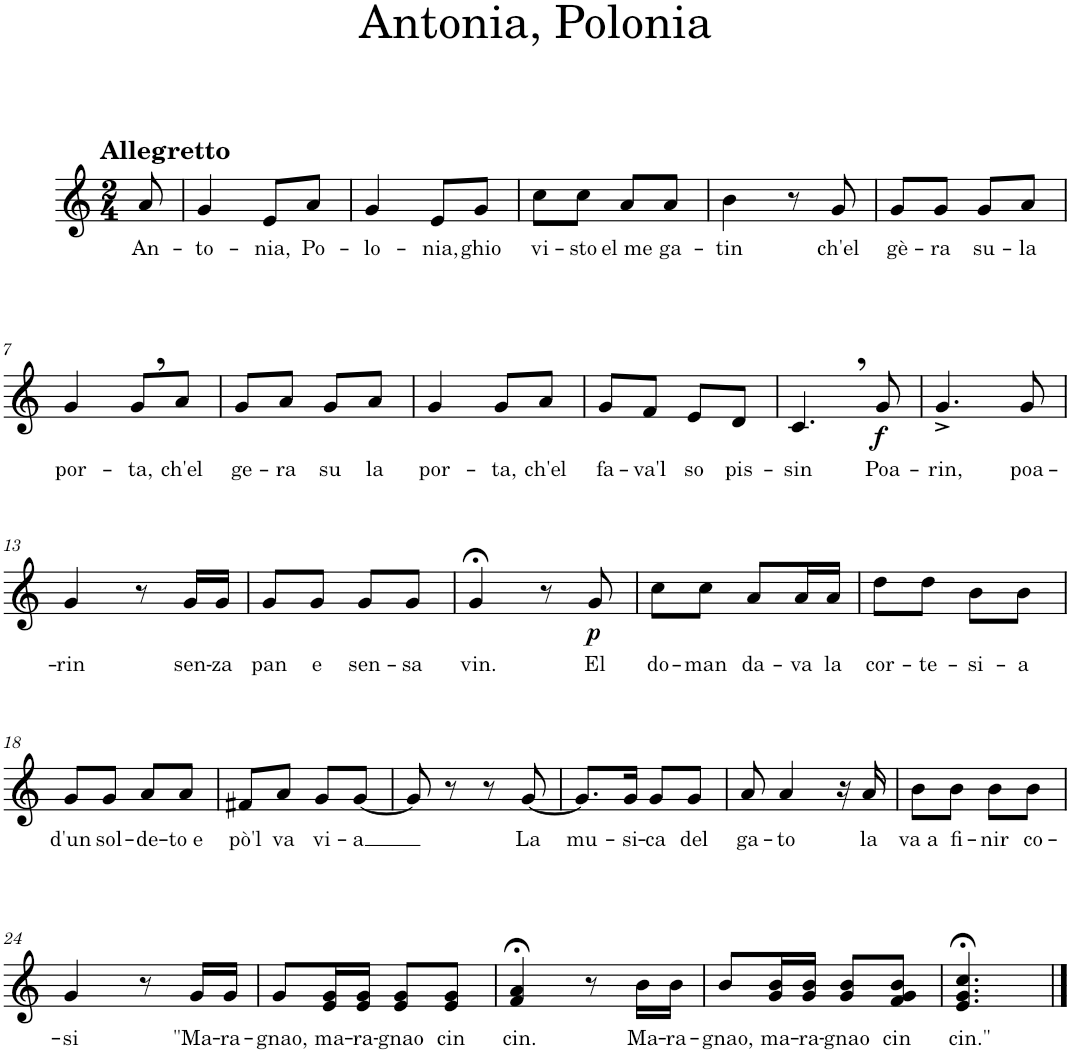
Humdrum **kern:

**kern	**text	**dynam
*part1	*part1	*part1
*staff1	*staff1	*staff1
*I"Voice	*	*
*I'Vo.	*	*
*clefG2	*	*
*k[]	*	*
*M2/4	*	*
=1	=1	=1
!LO:TX:a:B:t=Allegretto	!	!
!	!LO:LY:b	!
8a/	An-	.
=2	=2	=2
!	!LO:LY:b	!
4g/	-to-	.
!	!LO:LY:b	!
8e/L	-nia,	.
!	!LO:LY:b	!
8a/J	Po-	.
=3	=3	=3
!	!LO:LY:b	!
4g/	-lo-	.
!	!LO:LY:b	!
8e/L	-nia,	.
!	!LO:LY:b	!
8g/J	ghio	.
=4	=4	=4
!	!LO:LY:b	!
8cc\L	vi-	.
!	!LO:LY:b	!
8cc\J	-sto	.
!	!LO:LY:b	!
8a/L	el me	.
!	!LO:LY:b	!
8a/J	ga-	.
=5	=5	=5
!	!LO:LY:b	!
4b\	-tin	.
8r	.	.
!	!LO:LY:b	!
8g/	ch'el	.
=6	=6	=6
!	!LO:LY:b	!
8g/L	gè-	.
!	!LO:LY:b	!
8g/J	-ra	.
!	!LO:LY:b	!
8g/L	su-	.
!	!LO:LY:b	!
8a/J	-la	.
!!LO:LB:g=z
=7	=7	=7
!	!LO:LY:b	!
4g/	por-	.
!	!LO:LY:b	!
8g,/L	-ta,	.
!	!LO:LY:b	!
8a/J	ch'el	.
=8	=8	=8
!	!LO:LY:b	!
8g/L	ge-	.
!	!LO:LY:b	!
8a/J	-ra	.
!	!LO:LY:b	!
8g/L	su	.
!	!LO:LY:b	!
8a/J	la	.
=9	=9	=9
!	!LO:LY:b	!
4g/	por-	.
!	!LO:LY:b	!
8g/L	-ta,	.
!	!LO:LY:b	!
8a/J	ch'el	.
=10	=10	=10
!	!LO:LY:b	!
8g/L	fa-	.
!	!LO:LY:b	!
8f/J	-va'l	.
!	!LO:LY:b	!
8e/L	so	.
!	!LO:LY:b	!
8d/J	pis-	.
=11	=11	=11
!	!LO:LY:b	!
4.c,/	-sin	.
!	!LO:LY:b	!LO:DY:b
8g/	Poa-	f
=12	=12	=12
!	!LO:LY:b	!
4.g^/	-rin,	.
!	!LO:LY:b	!
8g/	poa-	.
!!LO:LB:g=z
=13	=13	=13
!	!LO:LY:b	!
4g/	-rin	.
8r	.	.
!	!LO:LY:b	!
16g/LL	sen-	.
!	!LO:LY:b	!
16g/JJ	-za	.
=14	=14	=14
!	!LO:LY:b	!
8g/L	pan	.
!	!LO:LY:b	!
8g/J	e	.
!	!LO:LY:b	!
8g/L	sen-	.
!	!LO:LY:b	!
8g/J	-sa	.
=15	=15	=15
!	!LO:LY:b	!
4g;</	vin.	.
8r	.	.
!	!LO:LY:b	!LO:DY:b
8g/	El	p
=16	=16	=16
!	!LO:LY:b	!
8cc\L	do-	.
!	!LO:LY:b	!
8cc\J	-man	.
!	!LO:LY:b	!
8a/L	da-	.
!	!LO:LY:b	!
16a/L	-va	.
!	!LO:LY:b	!
16a/JJ	la	.
=17	=17	=17
!	!LO:LY:b	!
8dd\L	cor-	.
!	!LO:LY:b	!
8dd\J	-te-	.
!	!LO:LY:b	!
8b\L	-si-	.
!	!LO:LY:b	!
8b\J	-a	.
!!LO:LB:g=z
=18	=18	=18
!	!LO:LY:b	!
8g/L	d'un	.
!	!LO:LY:b	!
8g/J	sol-	.
!	!LO:LY:b	!
8a/L	-de-	.
!	!LO:LY:b	!
8a/J	-to e	.
=19	=19	=19
!	!LO:LY:b	!
8f#X/L	pò'l	.
!	!LO:LY:b	!
8a/J	va	.
!	!LO:LY:b	!
8g/L	vi-	.
!	!LO:LY:b	!
[8g/J	-a	.
=20	=20	=20
8g/]	.	.
8r	.	.
8r	.	.
!	!LO:LY:b	!
[8g/	La	.
=21	=21	=21
!	!LO:LY:b	!
8.g/L]	mu-	.
!	!LO:LY:b	!
16g/Jk	-si-	.
!	!LO:LY:b	!
8g/L	-ca	.
!	!LO:LY:b	!
8g/J	del	.
=22	=22	=22
!	!LO:LY:b	!
8a/	ga-	.
!	!LO:LY:b	!
4a/	-to	.
16r	.	.
!	!LO:LY:b	!
16a/	la	.
=23	=23	=23
!	!LO:LY:b	!
8b\L	va a	.
!	!LO:LY:b	!
8b\J	fi-	.
!	!LO:LY:b	!
8b\L	-nir	.
!	!LO:LY:b	!
8b\J	co-	.
!!LO:LB:g=z
=24	=24	=24
!	!LO:LY:b	!
4g/	-si	.
8r	.	.
!	!LO:LY:b	!
16g/LL	"Ma-	.
!	!LO:LY:b	!
16g/JJ	-ra-	.
=25	=25	=25
!	!LO:LY:b	!
8g/L	-gnao,	.
!	!LO:LY:b	!
16e/ 16g/L	ma-	.
!	!LO:LY:b	!
16e/ 16g/JJ	-ra-	.
!	!LO:LY:b	!
8e/ 8g/L	-gnao	.
!	!LO:LY:b	!
8e/ 8g/J	cin	.
=26	=26	=26
!	!LO:LY:b	!
4f/;< 4a/;<	cin.	.
8r	.	.
!	!LO:LY:b	!
16b\LL	Ma-	.
!	!LO:LY:b	!
16b\JJ	-ra-	.
=27	=27	=27
!	!LO:LY:b	!
8b/L	-gnao,	.
!	!LO:LY:b	!
16g/ 16b/L	ma-	.
!	!LO:LY:b	!
16g/ 16b/JJ	-ra-	.
!	!LO:LY:b	!
8g/ 8b/L	-gnao	.
!	!LO:LY:b	!
8f/ 8g/ 8b/J	cin	.
=28	=28	=28
!	!LO:LY:b	!
4.e/;< 4.g/;< 4.cc/;<	cin."	.
==	==	==
*-	*-	*-
